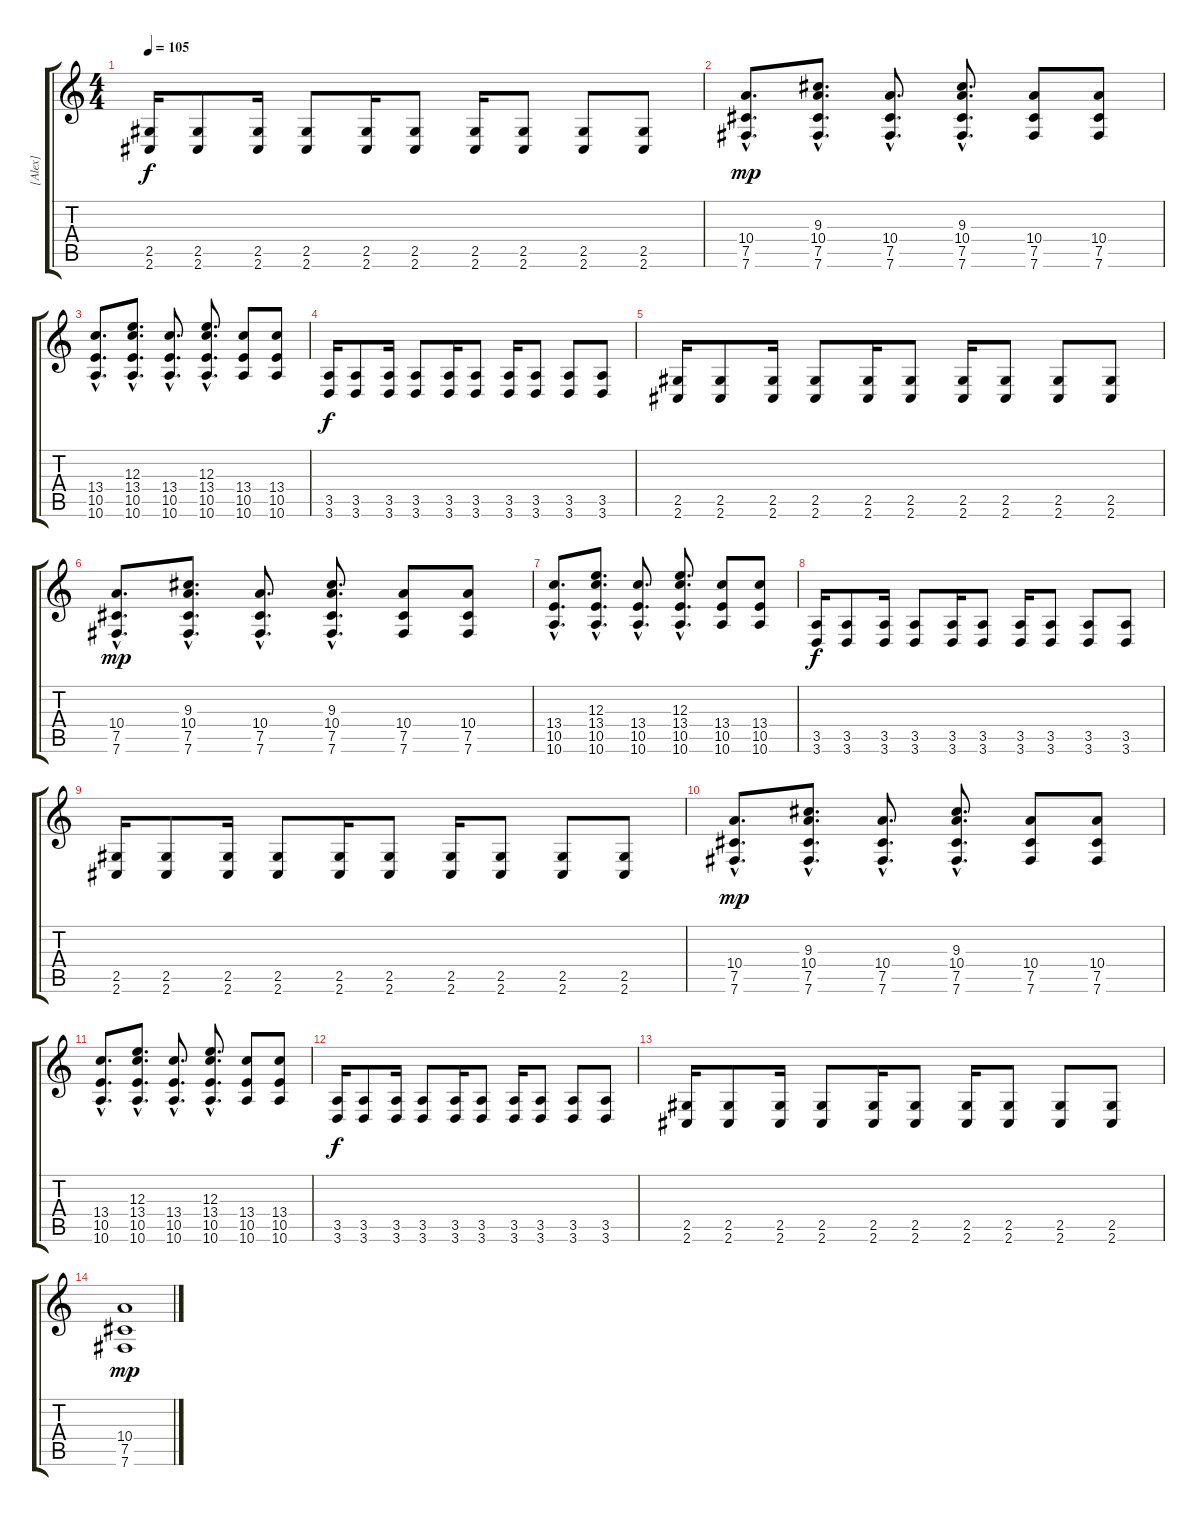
\track ("[Alex]" "[Alex]") {instrument distortionguitar}
\staff {score tabs}
\tuning (Db4 Ab3 E3 B2 Gb2 B1) {hide}
\ts (4 4)
\tempo 105
\clef g2
\ks c
(2.5 2.6).16{dy f} (2.5 2.6).8 (2.5 2.6).16 (2.5 2.6).8 (2.5 2.6).16 (2.5 2.6).8 (2.5 2.6).16 (2.5 2.6).8 (2.5 2.6).8 (2.5 2.6).8 |
(10.4{hac} 7.5{hac} 7.6{hac}).8{d dy mp} (9.3{hac} 10.4{hac} 7.5{hac} 7.6{hac}).8{d} (10.4{hac} 7.5{hac} 7.6{hac}).8{d} (9.3{hac} 10.4{hac} 7.5{hac} 7.6{hac}).8{d} (10.4 7.5 7.6).8 (10.4 7.5 7.6).8 |
(13.4{hac} 10.5{hac} 10.6{hac}).8{d} (12.3{hac} 13.4{hac} 10.5{hac} 10.6{hac}).8{d} (13.4{hac} 10.5{hac} 10.6{hac}).8{d} (12.3{hac} 13.4{hac} 10.5{hac} 10.6{hac}).8{d} (13.4 10.5 10.6).8 (13.4 10.5 10.6).8 |
(3.5 3.6).16{dy f} (3.5 3.6).8 (3.5 3.6).16 (3.5 3.6).8 (3.5 3.6).16 (3.5 3.6).8 (3.5 3.6).16 (3.5 3.6).8 (3.5 3.6).8 (3.5 3.6).8 |
(2.5 2.6).16 (2.5 2.6).8 (2.5 2.6).16 (2.5 2.6).8 (2.5 2.6).16 (2.5 2.6).8 (2.5 2.6).16 (2.5 2.6).8 (2.5 2.6).8 (2.5 2.6).8 |
(10.4{hac} 7.5{hac} 7.6{hac}).8{d dy mp} (9.3{hac} 10.4{hac} 7.5{hac} 7.6{hac}).8{d} (10.4{hac} 7.5{hac} 7.6{hac}).8{d} (9.3{hac} 10.4{hac} 7.5{hac} 7.6{hac}).8{d} (10.4 7.5 7.6).8 (10.4 7.5 7.6).8 |
(13.4{hac} 10.5{hac} 10.6{hac}).8{d} (12.3{hac} 13.4{hac} 10.5{hac} 10.6{hac}).8{d} (13.4{hac} 10.5{hac} 10.6{hac}).8{d} (12.3{hac} 13.4{hac} 10.5{hac} 10.6{hac}).8{d} (13.4 10.5 10.6).8 (13.4 10.5 10.6).8 |
(3.5 3.6).16{dy f} (3.5 3.6).8 (3.5 3.6).16 (3.5 3.6).8 (3.5 3.6).16 (3.5 3.6).8 (3.5 3.6).16 (3.5 3.6).8 (3.5 3.6).8 (3.5 3.6).8 |
(2.5 2.6).16 (2.5 2.6).8 (2.5 2.6).16 (2.5 2.6).8 (2.5 2.6).16 (2.5 2.6).8 (2.5 2.6).16 (2.5 2.6).8 (2.5 2.6).8 (2.5 2.6).8 |
(10.4{hac} 7.5{hac} 7.6{hac}).8{d dy mp} (9.3{hac} 10.4{hac} 7.5{hac} 7.6{hac}).8{d} (10.4{hac} 7.5{hac} 7.6{hac}).8{d} (9.3{hac} 10.4{hac} 7.5{hac} 7.6{hac}).8{d} (10.4 7.5 7.6).8 (10.4 7.5 7.6).8 |
(13.4{hac} 10.5{hac} 10.6{hac}).8{d} (12.3{hac} 13.4{hac} 10.5{hac} 10.6{hac}).8{d} (13.4{hac} 10.5{hac} 10.6{hac}).8{d} (12.3{hac} 13.4{hac} 10.5{hac} 10.6{hac}).8{d} (13.4 10.5 10.6).8 (13.4 10.5 10.6).8 |
(3.5 3.6).16{dy f} (3.5 3.6).8 (3.5 3.6).16 (3.5 3.6).8 (3.5 3.6).16 (3.5 3.6).8 (3.5 3.6).16 (3.5 3.6).8 (3.5 3.6).8 (3.5 3.6).8 |
(2.5 2.6).16 (2.5 2.6).8 (2.5 2.6).16 (2.5 2.6).8 (2.5 2.6).16 (2.5 2.6).8 (2.5 2.6).16 (2.5 2.6).8 (2.5 2.6).8 (2.5 2.6).8 |
(10.4 7.5 7.6).1{dy mp}
